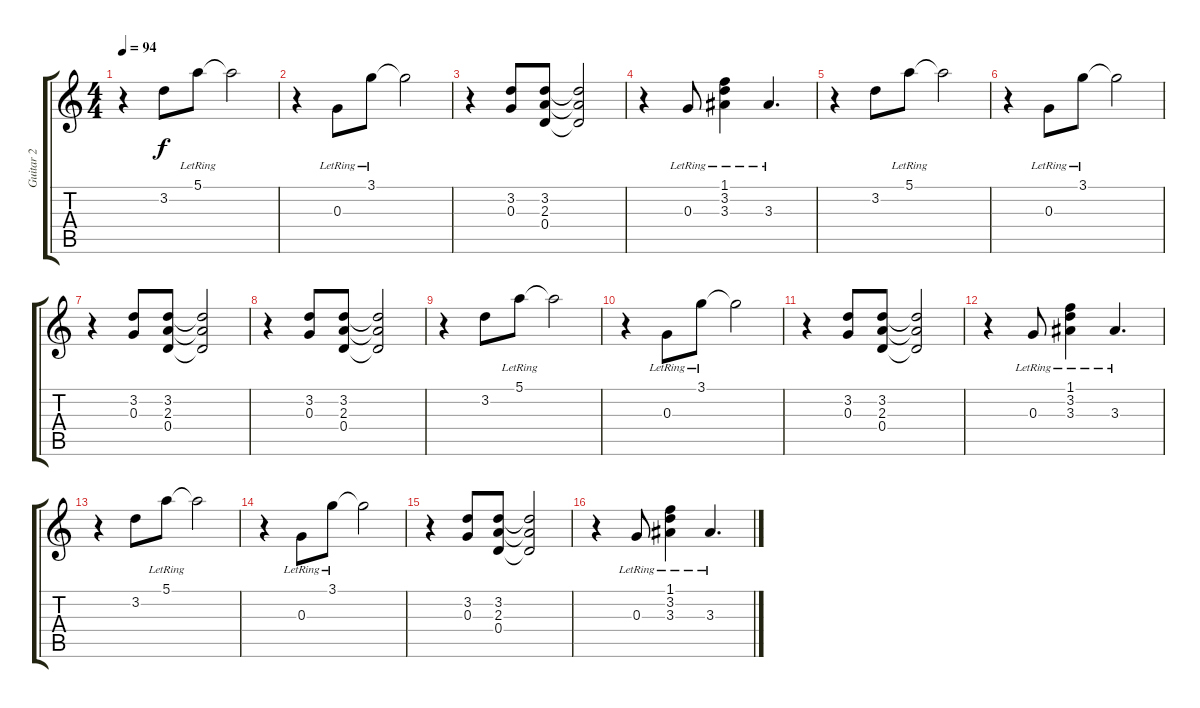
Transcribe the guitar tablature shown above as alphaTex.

\track ("Guitar 2" "Guitar 2") {instrument acousticguitarsteel}
\staff {score tabs}
\tuning (E4 B3 G3 D3 A2 E2) {hide}
\ts (4 4)
\tempo 94
\clef g2
\ks c
r.4{dy f} 3.2.8 5.1{lr}.8 5.1{t}.2 |
r.4 0.3{lr}.8 3.1{lr}.8 3.1{t}.2 |
r.4 (3.2 0.3).8 (3.2 2.3 0.4).8 (3.2{t} 2.3{t} 0.4{t}).2 |
r.4 0.3{lr}.8 (1.1{lr} 3.2{lr} 3.3{lr}).4 3.3{lr}.4{d} |
r.4 3.2.8 5.1{lr}.8 5.1{t}.2 |
r.4 0.3{lr}.8 3.1{lr}.8 3.1{t}.2 |
r.4 (3.2 0.3).8 (3.2 2.3 0.4).8 (3.2{t} 2.3{t} 0.4{t}).2 |
r.4 (3.2 0.3).8 (3.2 2.3 0.4).8 (3.2{t} 2.3{t} 0.4{t}).2 |
r.4 3.2.8 5.1{lr}.8 5.1{t}.2 |
r.4 0.3{lr}.8 3.1{lr}.8 3.1{t}.2 |
r.4 (3.2 0.3).8 (3.2 2.3 0.4).8 (3.2{t} 2.3{t} 0.4{t}).2 |
r.4 0.3{lr}.8 (1.1{lr} 3.2{lr} 3.3{lr}).4 3.3{lr}.4{d} |
r.4 3.2.8 5.1{lr}.8 5.1{t}.2 |
r.4 0.3{lr}.8 3.1{lr}.8 3.1{t}.2 |
r.4 (3.2 0.3).8 (3.2 2.3 0.4).8 (3.2{t} 2.3{t} 0.4{t}).2 |
r.4 0.3{lr}.8 (1.1{lr} 3.2{lr} 3.3{lr}).4 3.3{lr}.4{d}
